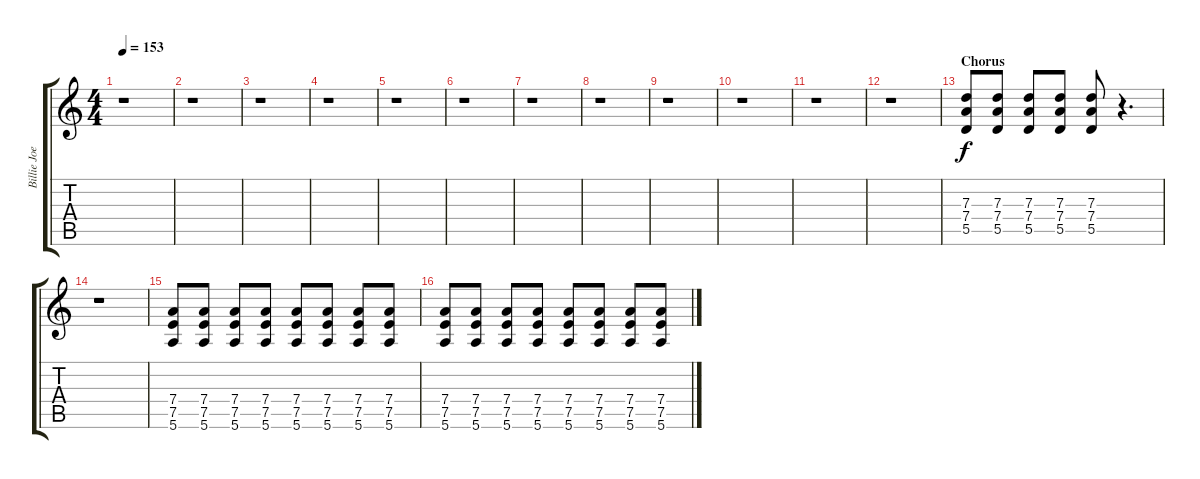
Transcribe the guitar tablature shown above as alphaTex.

\track ("Billie Joe Armstrong (Distortion Guitar)" "Billie Joe") {instrument distortionguitar}
\staff {score tabs}
\tuning (E4 B3 G3 D3 A2 E2) {hide}
\ts (4 4)
\tempo 153
\clef g2
\ks c
r.1{dy f} |
r.1 |
r.1 |
r.1 |
r.1 |
r.1 |
r.1 |
r.1 |
r.1 |
r.1 |
r.1 |
r.1 |
\section ("" "Chorus")
(7.3 7.4 5.5).8 (7.3 7.4 5.5).8 (7.3 7.4 5.5).8 (7.3 7.4 5.5).8 (7.3 7.4 5.5).8 r.4{d} |
r.1 |
(7.4 7.5 5.6).8 (7.4 7.5 5.6).8 (7.4 7.5 5.6).8 (7.4 7.5 5.6).8 (7.4 7.5 5.6).8 (7.4 7.5 5.6).8 (7.4 7.5 5.6).8 (7.4 7.5 5.6).8 |
(7.4 7.5 5.6).8 (7.4 7.5 5.6).8 (7.4 7.5 5.6).8 (7.4 7.5 5.6).8 (7.4 7.5 5.6).8 (7.4 7.5 5.6).8 (7.4 7.5 5.6).8 (7.4 7.5 5.6).8
